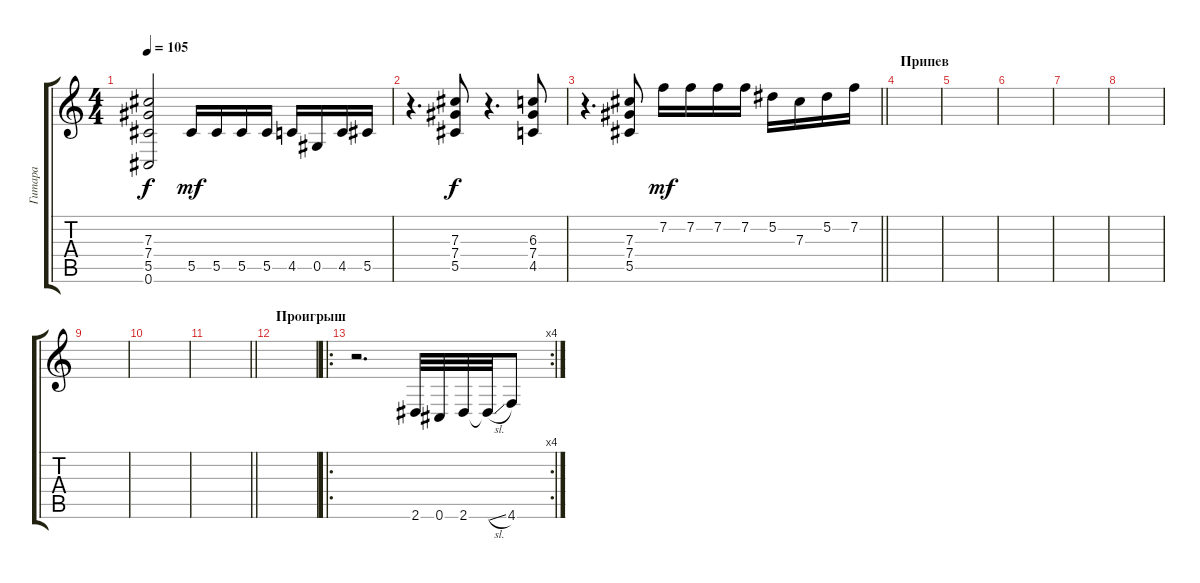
\track ("Гитара" "Гитара") {instrument distortionguitar}
\staff {score tabs}
\tuning (Eb4 Bb3 Gb3 Db3 Ab2 Db2) {hide}
\ts (4 4)
\tempo 105
\clef g2
\ks c
(7.3{t} 7.4{t} 5.5{t} 0.6{t}).2{dy f} 5.5.16{dy mf volume 14} 5.5.16 5.5.16 5.5.16 4.5.16 0.5.16 4.5.16 5.5.16 |
r.4{d} (7.3 7.4 5.5).8{dy f} r.4{d} (6.3 7.4 4.5).8 |
\barLineRight lightlight
r.4{d} (7.3 7.4 5.5).8 7.2.16{dy mf} 7.2.16 7.2.16 7.2.16 5.2.16 7.3.16 5.2.16 7.2.16 |
\section ("" "Припев")
|
|
|
|
|
|
|
\barLineRight lightlight
|
\section ("" "Проигрыш")
|
\ro
\rc 4
r.2{d} 2.6.32 0.6.32 2.6.32 2.6{sl t}.32 4.6.8
